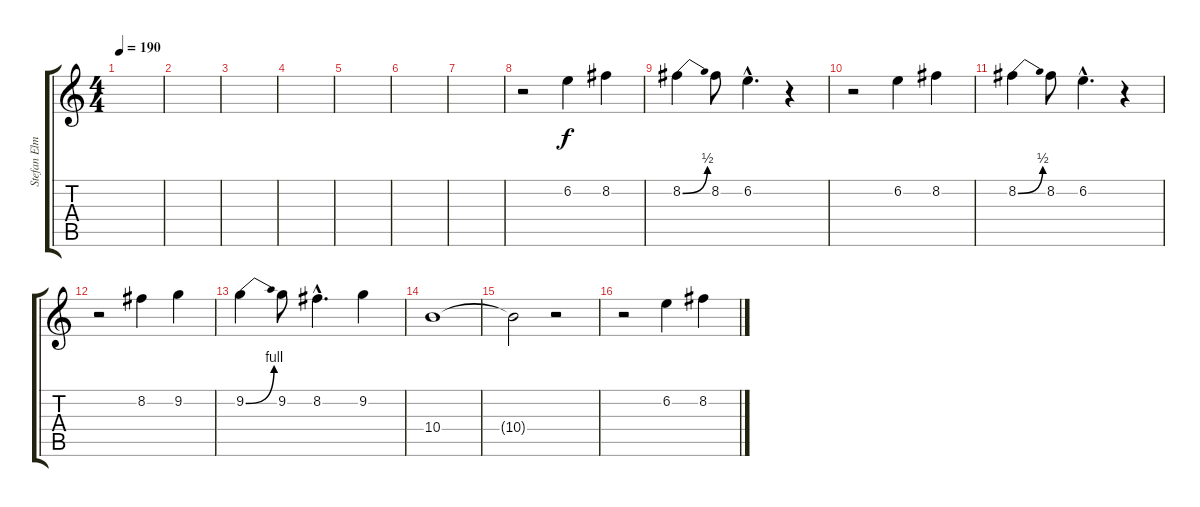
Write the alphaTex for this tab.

\track ("Stefan Elmgren Harmonics" "Stefan Elm") {instrument distortionguitar}
\staff {score tabs}
\tuning (Eb4 Bb3 Gb3 Db3 Ab2 Eb2) {hide}
\ts (4 4)
\tempo 190
\clef g2
\ks c
|
|
|
|
|
|
|
r.2 6.2.4 8.2.4 |
8.2{be (bend 0 0 60 2)}.4 8.2.8 6.2{hac}.4{d} r.4 |
r.2 6.2.4 8.2.4 |
8.2{be (bend 0 0 60 2)}.4 8.2.8 6.2{hac}.4{d} r.4 |
r.2 8.2.4 9.2.4 |
9.2{be (bend 0 0 60 4)}.4 9.2.8 8.2{hac}.4{d} 9.2.4 |
10.4.1 |
10.4{t}.2 r.2 |
r.2 6.2.4 8.2.4
